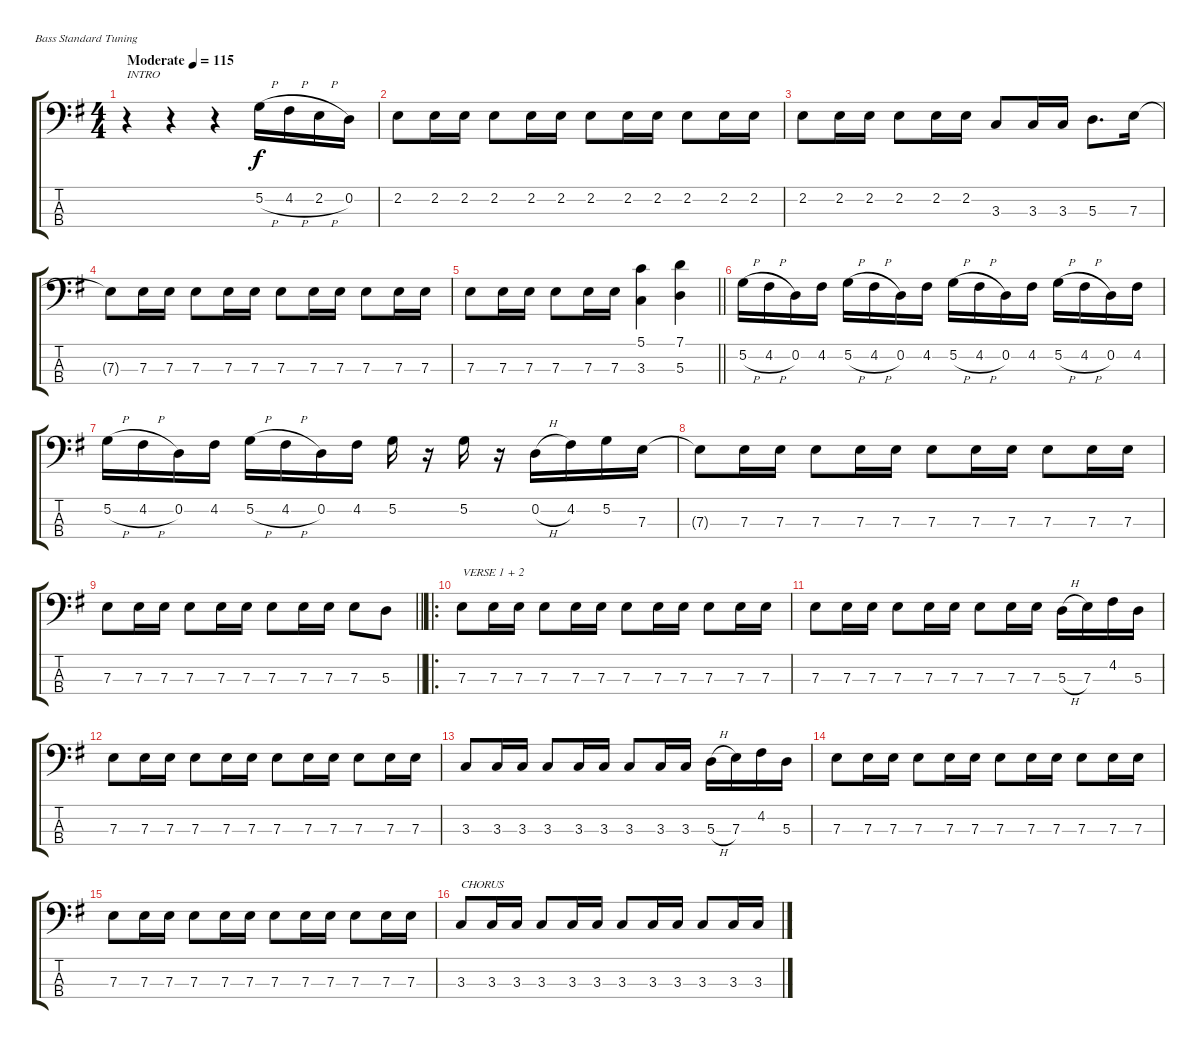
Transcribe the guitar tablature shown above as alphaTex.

\bracketExtendMode groupsimilarinstruments
\multiTrackTrackNamePolicy hidden
\firstSystemTrackNameOrientation horizontal
\otherSystemsTrackNameOrientation horizontal
\track "" {instrument electricbassfinger}
\staff {score tabs}
\tuning (G2 D2 A1 E1)
\ts (4 4)
\beaming (8 2 2 2 2)
\tempo (115 "Moderate")
\clef f4
\ks eminor
r.4{txt "INTRO" dy f instrument electricbassfinger} r.4 r.4 5.2{h}.16 4.2{h}.16 2.2{h}.16 0.2.16 |
2.2.8 2.2.16 2.2.16 2.2.8 2.2.16 2.2.16 2.2.8 2.2.16 2.2.16 2.2.8 2.2.16 2.2.16 |
2.2.8 2.2.16 2.2.16 2.2.8 2.2.16 2.2.16 3.3.8 3.3.16 3.3.16 5.3.8{d} 7.3.16 |
\scale
0.535386 7.3{t}.8 7.3.16 7.3.16 7.3.8 7.3.16 7.3.16 7.3.8 7.3.16 7.3.16 7.3.8 7.3.16 7.3.16 |
\scale
0.464494
\barLineRight lightlight
7.3.8 7.3.16 7.3.16 7.3.8 7.3.16 7.3.16 (5.1 3.3).4 (7.1 5.3).4 |
\scale
0.537887 5.2{h}.16 4.2{h}.16 0.2.16 4.2.16 5.2{h}.16 4.2{h}.16 0.2.16 4.2.16 5.2{h}.16 4.2{h}.16 0.2.16 4.2.16 5.2{h}.16 4.2{h}.16 0.2.16 4.2.16 |
\scale
0.462112 5.2{h}.16 4.2{h}.16 0.2.16 4.2.16 5.2{h}.16 4.2{h}.16 0.2.16 4.2.16 5.2.16{beam split} r.16 5.2.16 r.16 0.2{h}.16 4.2.16 5.2.16 7.3.16 |
\scale
0.542003 7.3{t}.8 7.3.16 7.3.16 7.3.8 7.3.16 7.3.16 7.3.8 7.3.16 7.3.16 7.3.8 7.3.16 7.3.16 |
\scale
0.457909
\barLineRight lightlight
7.3.8 7.3.16 7.3.16 7.3.8 7.3.16 7.3.16 7.3.8 7.3.16 7.3.16 7.3.8 5.3.8 |
\ro
\scale
0.542348 7.3.8{txt "VERSE 1 + 2"} 7.3.16 7.3.16 7.3.8 7.3.16 7.3.16 7.3.8 7.3.16 7.3.16 7.3.8 7.3.16 7.3.16 |
\scale
0.457645 7.3.8 7.3.16 7.3.16 7.3.8 7.3.16 7.3.16 7.3.8 7.3.16 7.3.16 5.3{h}.16 7.3.16 4.2.16 5.3.16 |
\scale
0.54097 7.3.8 7.3.16 7.3.16 7.3.8 7.3.16 7.3.16 7.3.8 7.3.16 7.3.16 7.3.8 7.3.16 7.3.16 |
\scale
0.459036 3.3.8 3.3.16 3.3.16 3.3.8 3.3.16 3.3.16 3.3.8 3.3.16 3.3.16 5.3{h}.16 7.3.16 4.2.16 5.3.16 |
7.3.8 7.3.16 7.3.16 7.3.8 7.3.16 7.3.16 7.3.8 7.3.16 7.3.16 7.3.8 7.3.16 7.3.16 |
7.3.8 7.3.16 7.3.16 7.3.8 7.3.16 7.3.16 7.3.8 7.3.16 7.3.16 7.3.8 7.3.16 7.3.16 |
\scale
0.548107 3.3.8{txt "CHORUS"} 3.3.16 3.3.16 3.3.8 3.3.16 3.3.16 3.3.8 3.3.16 3.3.16 3.3.8 3.3.16 3.3.16
